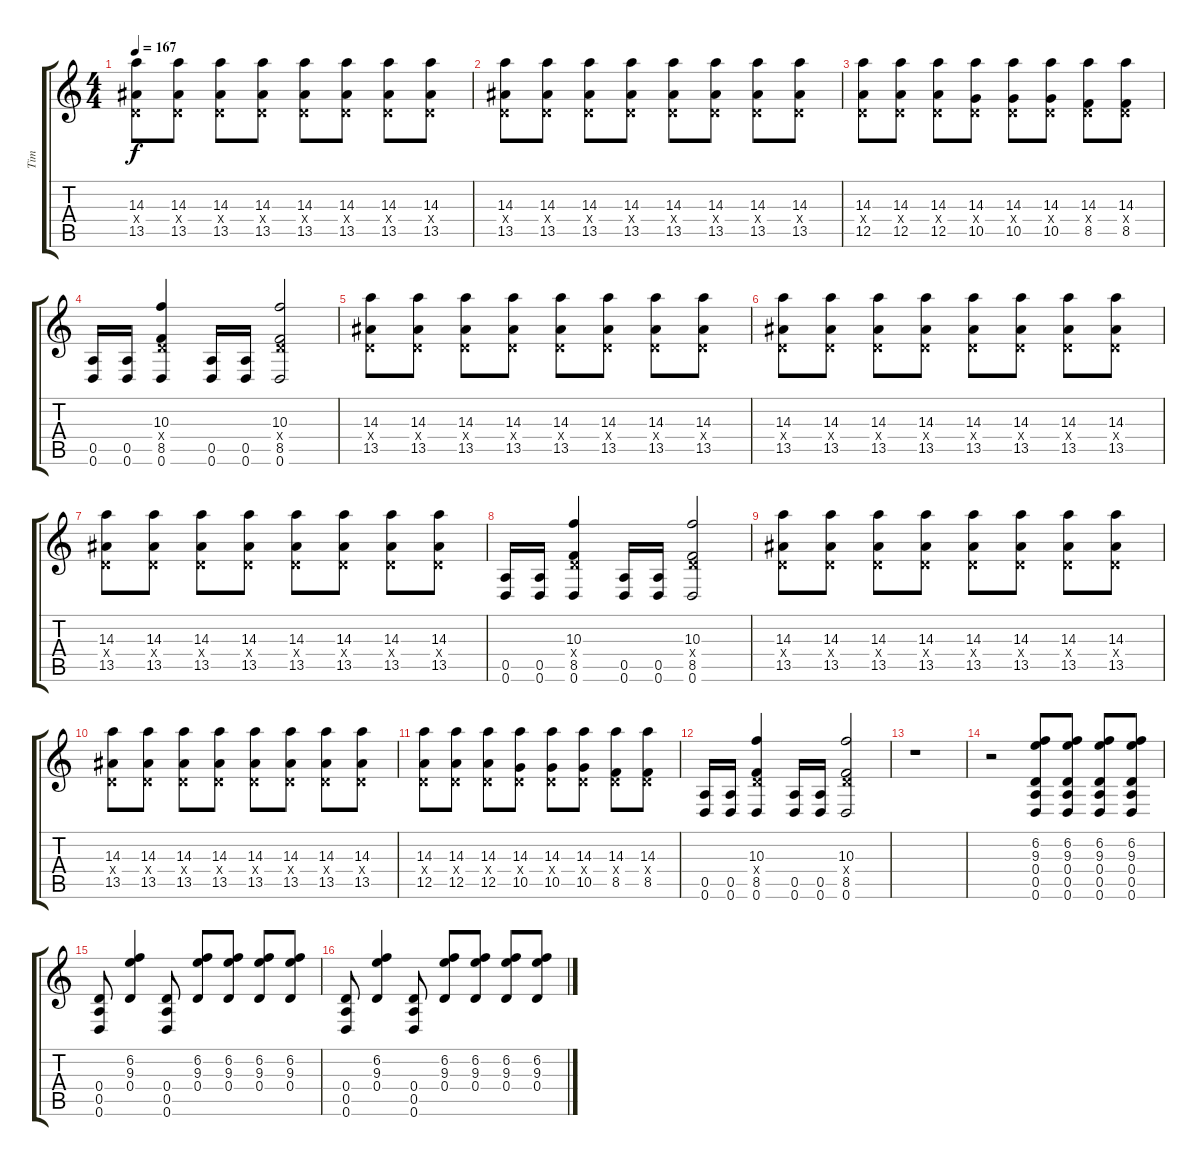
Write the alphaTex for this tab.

\track ("Tim" "Tim") {instrument overdrivenguitar}
\staff {score tabs}
\tuning (E4 B3 G3 D3 A2 D2) {hide}
\ts (4 4)
\tempo 167
\clef g2
\ks c
(14.3 0.4{x} 13.5).8{dy f} (14.3 0.4{x} 13.5).8 (14.3 0.4{x} 13.5).8 (14.3 0.4{x} 13.5).8 (14.3 0.4{x} 13.5).8 (14.3 0.4{x} 13.5).8 (14.3 0.4{x} 13.5).8 (14.3 0.4{x} 13.5).8 |
(14.3 0.4{x} 13.5).8 (14.3 0.4{x} 13.5).8 (14.3 0.4{x} 13.5).8 (14.3 0.4{x} 13.5).8 (14.3 0.4{x} 13.5).8 (14.3 0.4{x} 13.5).8 (14.3 0.4{x} 13.5).8 (14.3 0.4{x} 13.5).8 |
(14.3 0.4{x} 12.5).8 (14.3 0.4{x} 12.5).8 (14.3 0.4{x} 12.5).8 (14.3 0.4{x} 10.5).8 (14.3 0.4{x} 10.5).8 (14.3 0.4{x} 10.5).8 (14.3 0.4{x} 8.5).8 (14.3 0.4{x} 8.5).8 |
(0.5 0.6).16 (0.5 0.6).16 (10.3 0.4{x} 8.5 0.6).4 (0.5 0.6).16 (0.5 0.6).16 (10.3 0.4{x} 8.5 0.6).2 |
(14.3 0.4{x} 13.5).8 (14.3 0.4{x} 13.5).8 (14.3 0.4{x} 13.5).8 (14.3 0.4{x} 13.5).8 (14.3 0.4{x} 13.5).8 (14.3 0.4{x} 13.5).8 (14.3 0.4{x} 13.5).8 (14.3 0.4{x} 13.5).8 |
(14.3 0.4{x} 13.5).8 (14.3 0.4{x} 13.5).8 (14.3 0.4{x} 13.5).8 (14.3 0.4{x} 13.5).8 (14.3 0.4{x} 13.5).8 (14.3 0.4{x} 13.5).8 (14.3 0.4{x} 13.5).8 (14.3 0.4{x} 13.5).8 |
(14.3 0.4{x} 13.5).8 (14.3 0.4{x} 13.5).8 (14.3 0.4{x} 13.5).8 (14.3 0.4{x} 13.5).8 (14.3 0.4{x} 13.5).8 (14.3 0.4{x} 13.5).8 (14.3 0.4{x} 13.5).8 (14.3 0.4{x} 13.5).8 |
(0.5 0.6).16 (0.5 0.6).16 (10.3 0.4{x} 8.5 0.6).4 (0.5 0.6).16 (0.5 0.6).16 (10.3 0.4{x} 8.5 0.6).2 |
(14.3 0.4{x} 13.5).8 (14.3 0.4{x} 13.5).8 (14.3 0.4{x} 13.5).8 (14.3 0.4{x} 13.5).8 (14.3 0.4{x} 13.5).8 (14.3 0.4{x} 13.5).8 (14.3 0.4{x} 13.5).8 (14.3 0.4{x} 13.5).8 |
(14.3 0.4{x} 13.5).8 (14.3 0.4{x} 13.5).8 (14.3 0.4{x} 13.5).8 (14.3 0.4{x} 13.5).8 (14.3 0.4{x} 13.5).8 (14.3 0.4{x} 13.5).8 (14.3 0.4{x} 13.5).8 (14.3 0.4{x} 13.5).8 |
(14.3 0.4{x} 12.5).8 (14.3 0.4{x} 12.5).8 (14.3 0.4{x} 12.5).8 (14.3 0.4{x} 10.5).8 (14.3 0.4{x} 10.5).8 (14.3 0.4{x} 10.5).8 (14.3 0.4{x} 8.5).8 (14.3 0.4{x} 8.5).8 |
(0.5 0.6).16 (0.5 0.6).16 (10.3 0.4{x} 8.5 0.6).4 (0.5 0.6).16 (0.5 0.6).16 (10.3 0.4{x} 8.5 0.6).2 |
r.1 |
r.2 (6.2 9.3 0.4 0.5 0.6).8 (6.2 9.3 0.4 0.5 0.6).8 (6.2 9.3 0.4 0.5 0.6).8 (6.2 9.3 0.4 0.5 0.6).8 |
(0.4 0.5 0.6).8 (6.2 9.3 0.4).4 (0.4 0.5 0.6).8 (6.2 9.3 0.4).8 (6.2 9.3 0.4).8 (6.2 9.3 0.4).8 (6.2 9.3 0.4).8 |
(0.4 0.5 0.6).8 (6.2 9.3 0.4).4 (0.4 0.5 0.6).8 (6.2 9.3 0.4).8 (6.2 9.3 0.4).8 (6.2 9.3 0.4).8 (6.2 9.3 0.4).8
